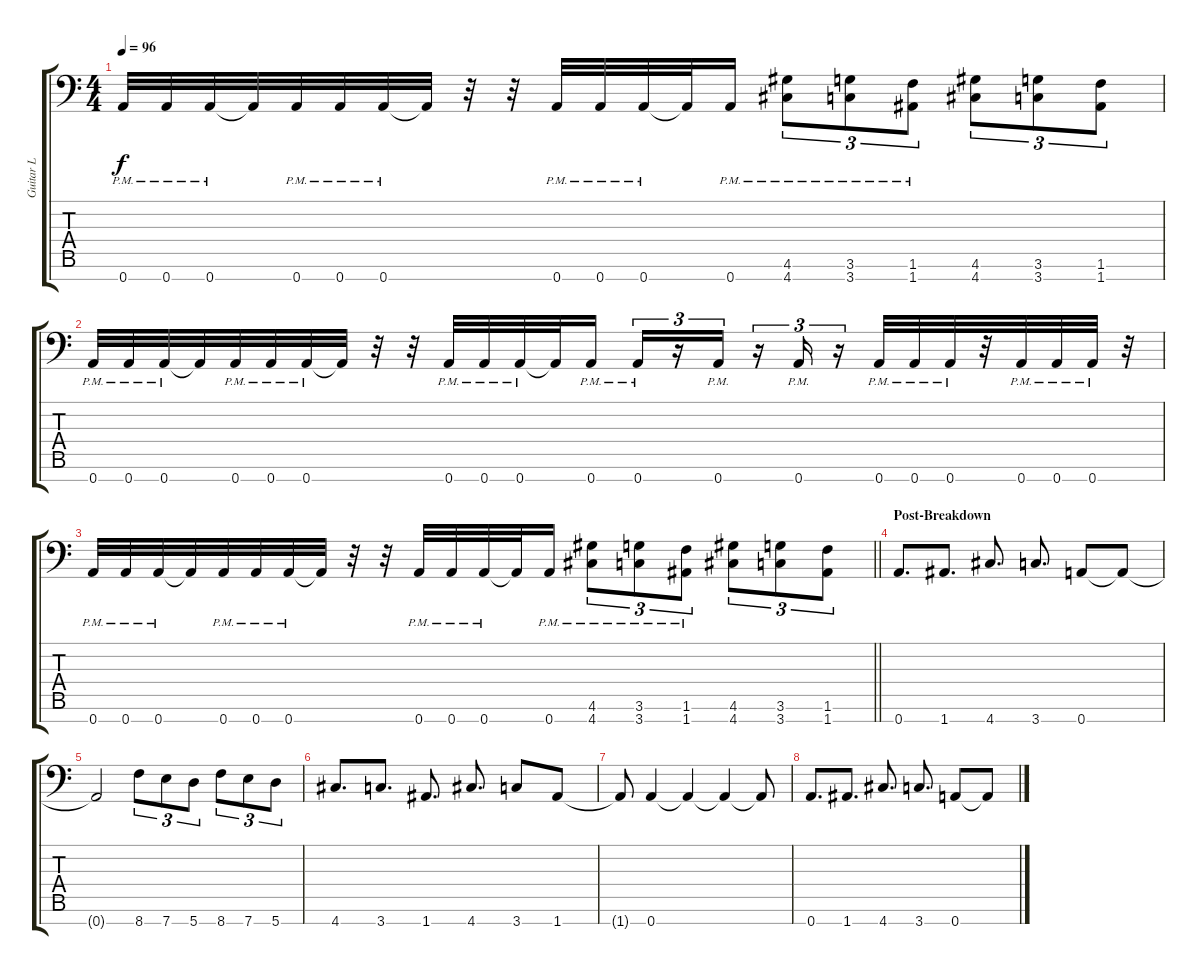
\track ("Guitar L" "Guitar L") {instrument distortionguitar}
\staff {score tabs}
\tuning (E4 B3 G3 D3 A2 E2 A1) {hide}
\ts (4 4)
\tempo 96
\clef f4
\ks c
0.7{pm}.32{dy f} 0.7{pm}.32 0.7{pm}.32 0.7{t}.32 0.7{pm}.32 0.7{pm}.32 0.7{pm}.32 0.7{t}.32 r.32 r.32 0.7{pm}.32 0.7{pm}.32 0.7{pm}.32 0.7{t}.32 0.7{pm}.16 (4.6{pm} 4.7{pm}).8{tu (3 2)} (3.6{pm} 3.7{pm}).8{tu (3 2)} (1.6{pm} 1.7{pm}).8{tu (3 2)} (4.6 4.7).8{tu (3 2)} (3.6 3.7).8{tu (3 2)} (1.6 1.7).8{tu (3 2)} |
0.7{pm}.32 0.7{pm}.32 0.7{pm}.32 0.7{t}.32 0.7{pm}.32 0.7{pm}.32 0.7{pm}.32 0.7{t}.32 r.32 r.32 0.7{pm}.32 0.7{pm}.32 0.7{pm}.32 0.7{t}.32 0.7{pm}.16 0.7{pm}.16{tu (3 2)} r.16{tu (3 2)} 0.7{pm}.16{tu (3 2)} r.16{tu (3 2)} 0.7{pm}.16{tu (3 2)} r.16{tu (3 2)} 0.7{pm}.32 0.7{pm}.32 0.7{pm}.32 r.32 0.7{pm}.32 0.7{pm}.32 0.7{pm}.32 r.32 |
\barLineRight lightlight
0.7{pm}.32 0.7{pm}.32 0.7{pm}.32 0.7{t}.32 0.7{pm}.32 0.7{pm}.32 0.7{pm}.32 0.7{t}.32 r.32 r.32 0.7{pm}.32 0.7{pm}.32 0.7{pm}.32 0.7{t}.32 0.7{pm}.16 (4.6{pm} 4.7{pm}).8{tu (3 2)} (3.6{pm} 3.7{pm}).8{tu (3 2)} (1.6{pm} 1.7{pm}).8{tu (3 2)} (4.6 4.7).8{tu (3 2)} (3.6 3.7).8{tu (3 2)} (1.6 1.7).8{tu (3 2)} |
\section ("" "Post-Breakdown")
0.7.8{d} 1.7.8{d} 4.7.8{d} 3.7.8{d} 0.7.8 0.7{t}.8 |
0.7{t}.2 8.7.8{tu (3 2)} 7.7.8{tu (3 2)} 5.7.8{tu (3 2)} 8.7.8{tu (3 2)} 7.7.8{tu (3 2)} 5.7.8{tu (3 2)} |
4.7.8{d} 3.7.8{d} 1.7.8{d} 4.7.8{d} 3.7.8 1.7.8 |
1.7{t}.8 0.7.4 0.7{t}.4 0.7{t}.4 0.7{t}.8 |
0.7.8{d} 1.7.8{d} 4.7.8{d} 3.7.8{d} 0.7.8 0.7{t}.8
